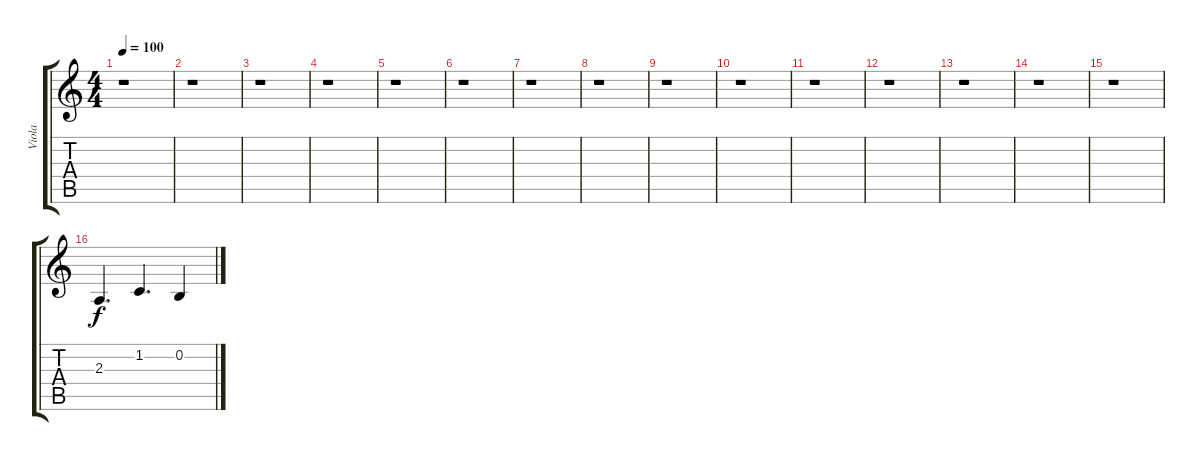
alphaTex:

\track ("Viola" "Viola") {instrument viola}
\staff {score tabs}
\tuning (E4 B3 G3 D3 A2 E2) {hide}
\ts (4 4)
\tempo 100
\clef g2
\ks c
r.1{dy f} |
r.1 |
r.1 |
r.1 |
r.1 |
r.1 |
r.1 |
r.1 |
r.1 |
r.1 |
r.1 |
r.1 |
r.1 |
r.1 |
r.1 |
2.3.4{d volume 8 balance 8} 1.2.4{d} 0.2.4
